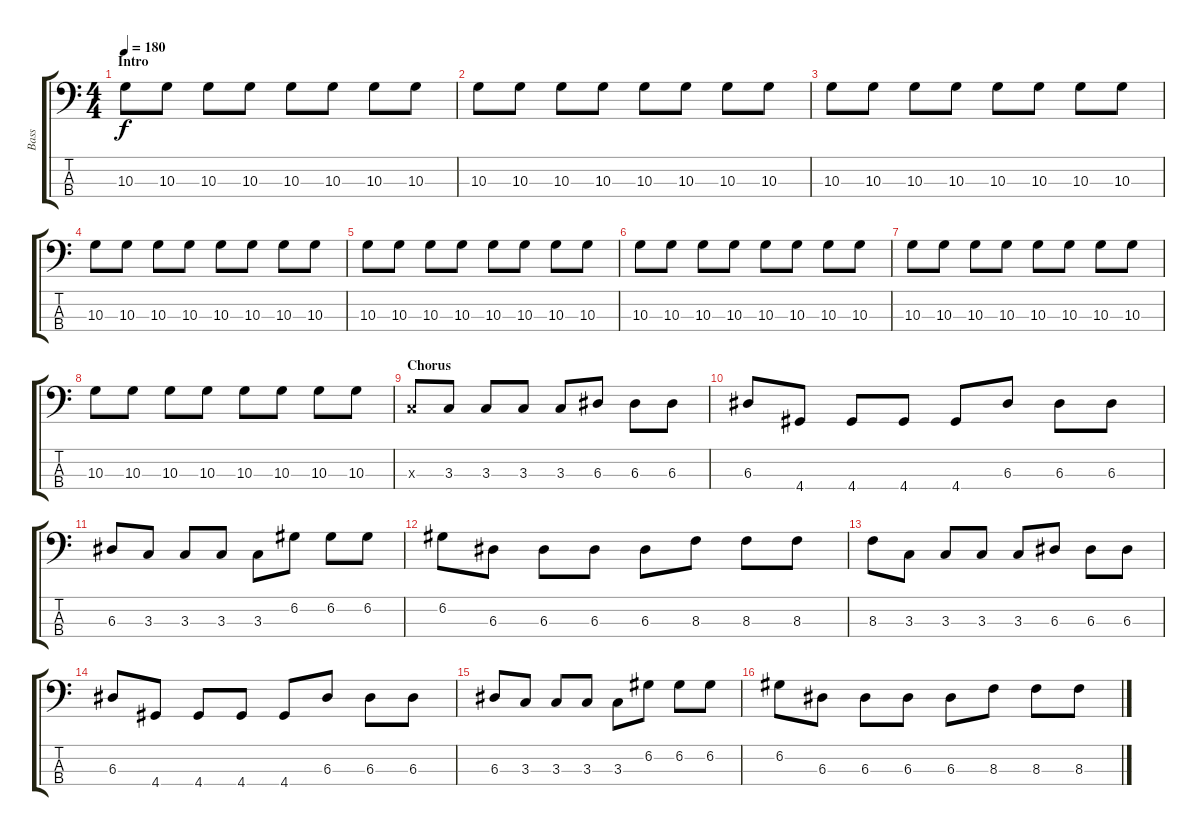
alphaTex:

\track ("Bass" "Bass") {instrument electricbasspick}
\staff {score tabs}
\tuning (G2 D2 A1 E1) {hide}
\ts (4 4)
\section ("" "Intro")
\tempo 180
\clef f4
\ks c
10.3.8{dy f instrument electricbasspick} 10.3.8 10.3.8 10.3.8 10.3.8 10.3.8 10.3.8 10.3.8 |
10.3.8 10.3.8 10.3.8 10.3.8 10.3.8 10.3.8 10.3.8 10.3.8 |
10.3.8 10.3.8 10.3.8 10.3.8 10.3.8 10.3.8 10.3.8 10.3.8 |
10.3.8 10.3.8 10.3.8 10.3.8 10.3.8 10.3.8 10.3.8 10.3.8 |
10.3.8 10.3.8 10.3.8 10.3.8 10.3.8 10.3.8 10.3.8 10.3.8 |
10.3.8 10.3.8 10.3.8 10.3.8 10.3.8 10.3.8 10.3.8 10.3.8 |
10.3.8 10.3.8 10.3.8 10.3.8 10.3.8 10.3.8 10.3.8 10.3.8 |
10.3.8 10.3.8 10.3.8 10.3.8 10.3.8 10.3.8 10.3.8 10.3.8 |
\section ("" "Chorus")
3.3{x}.8 3.3.8 3.3.8 3.3.8 3.3.8 6.3.8 6.3.8 6.3.8 |
6.3.8 4.4.8 4.4.8 4.4.8 4.4.8 6.3.8 6.3.8 6.3.8 |
6.3.8 3.3.8 3.3.8 3.3.8 3.3.8 6.2.8 6.2.8 6.2.8 |
6.2.8 6.3.8 6.3.8 6.3.8 6.3.8 8.3.8 8.3.8 8.3.8 |
8.3.8 3.3.8 3.3.8 3.3.8 3.3.8 6.3.8 6.3.8 6.3.8 |
6.3.8 4.4.8 4.4.8 4.4.8 4.4.8 6.3.8 6.3.8 6.3.8 |
6.3.8 3.3.8 3.3.8 3.3.8 3.3.8 6.2.8 6.2.8 6.2.8 |
6.2.8 6.3.8 6.3.8 6.3.8 6.3.8 8.3.8 8.3.8 8.3.8
